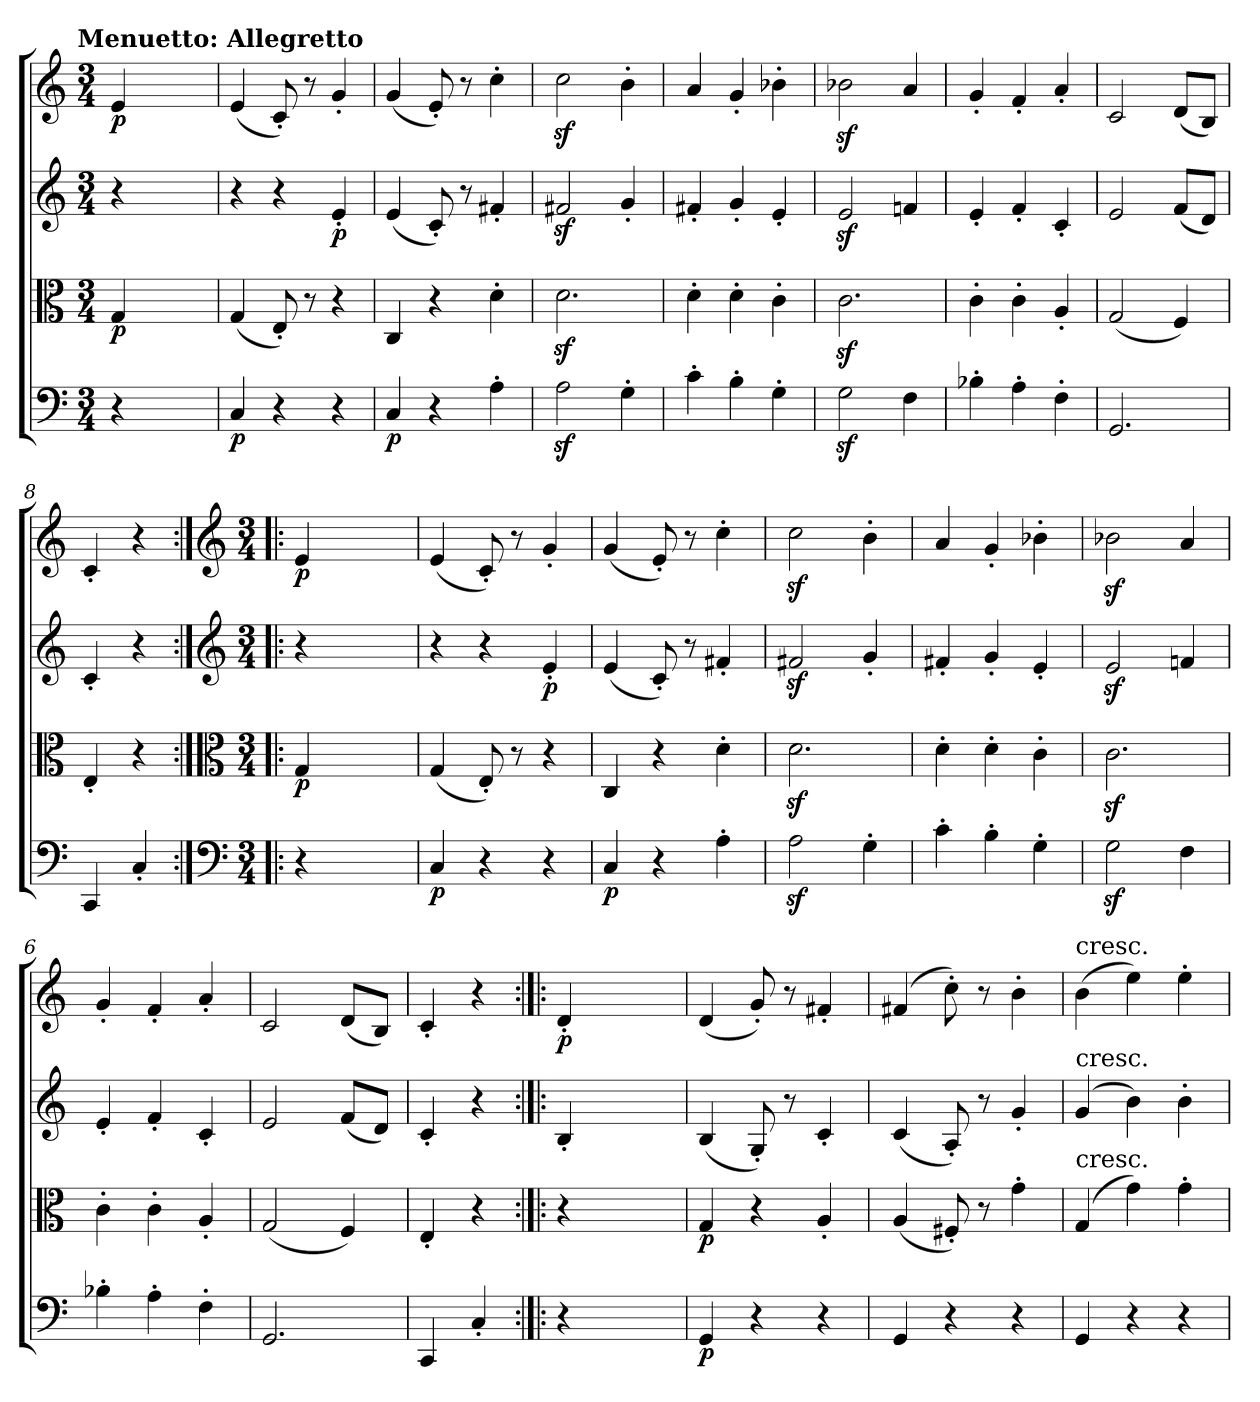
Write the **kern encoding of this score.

**kern	**dynam	**kern	**dynam	**kern	**dynam	**kern	**dynam
*part4	*part4	*part3	*part3	*part2	*part2	*part1	*part1
*staff4	*staff4	*staff3	*staff3	*staff2	*staff2	*staff1	*staff1
*clefF4	*	*clefC3	*	*clefG2	*	*clefG2	*
*k[]	*	*k[]	*	*k[]	*	*k[]	*
*C:	*	*C:	*	*C:	*	*C:	*
!!LO:TX:omd:t=Menuetto&colon; Allegretto
*M3/4	*	*M3/4	*	*M3/4	*	*M3/4	*
*MM108	*	*MM108	*	*MM108	*	*MM108	*
=	=	=	=	=	=	=	=
4r	.	4G/	p	4r	.	4e/	p
2ryy	.	2ryy	.	2ryy	.	2ryy	.
=1	=1	=1	=1	=1	=1	=1	=1
4C/	p	(4G/	.	4r	.	(4e/	.
4r	.	8E'/)	.	4r	.	8c'/)	.
.	.	8r	.	.	.	8r	.
4r	.	4r	.	4e'/	p	4g'/	.
=2	=2	=2	=2	=2	=2	=2	=2
4C/	p	4C/	.	(4e/	.	(4g/	.
4r	.	4r	.	8c'/)	.	8e'/)	.
.	.	.	.	8r	.	8r	.
4A'\	.	4d'\	.	4f#X'/	.	4cc'\	.
=3	=3	=3	=3	=3	=3	=3	=3
2Az\	.	2.dz\	.	2f#Xz/	.	2ccz\	.
4G'\	.	.	.	4g'/	.	4b'\	.
=4	=4	=4	=4	=4	=4	=4	=4
4c'\	.	4d'\	.	4f#X'/	.	4a/	.
4B'\	.	4d'\	.	4g'/	.	4g'/	.
4G'\	.	4c'\	.	4e'/	.	4b-X'\	.
=5	=5	=5	=5	=5	=5	=5	=5
2Gz\	.	2.cz\	.	2ez/	.	2b-Xz\	.
4F\	.	.	.	4fn/	.	4a/	.
=6	=6	=6	=6	=6	=6	=6	=6
4B-X'\	.	4c'\	.	4e'/	.	4g'/	.
4A'\	.	4c'\	.	4f'/	.	4f'/	.
4F'\	.	4A'/	.	4c'/	.	4a'/	.
=7	=7	=7	=7	=7	=7	=7	=7
2.GG/	.	(2G/	.	2e/	.	2c/	.
.	.	4F/)	.	(8f/L	.	(8d/L	.
.	.	.	.	8d/J)	.	8B/J)	.
=8	=8	=8	=8	=8	=8	=8	=8
4CC/	.	4E'/	.	4c'/	.	4c'/	.
4C'/	.	4r	.	4r	.	4r	.
=:|!|:	=:|!|:	=:|!|:	=:|!|:	=:|!|:	=:|!|:	=:|!|:	=:|!|:
*clefF4	*	*clefC3	*	*clefG2	*	*clefG2	*
*k[]	*	*k[]	*	*k[]	*	*k[]	*
*C:	*	*C:	*	*C:	*	*C:	*
*M3/4	*	*M3/4	*	*M3/4	*	*M3/4	*
4r	.	4G/	p	4r	.	4e/	p
2ryy	.	2ryy	.	2ryy	.	2ryy	.
=1	=1	=1	=1	=1	=1	=1	=1
4C/	p	(4G/	.	4r	.	(4e/	.
4r	.	8E'/)	.	4r	.	8c'/)	.
.	.	8r	.	.	.	8r	.
4r	.	4r	.	4e'/	p	4g'/	.
=2	=2	=2	=2	=2	=2	=2	=2
4C/	p	4C/	.	(4e/	.	(4g/	.
4r	.	4r	.	8c'/)	.	8e'/)	.
.	.	.	.	8r	.	8r	.
4A'\	.	4d'\	.	4f#X'/	.	4cc'\	.
=3	=3	=3	=3	=3	=3	=3	=3
2Az\	.	2.dz\	.	2f#Xz/	.	2ccz\	.
4G'\	.	.	.	4g'/	.	4b'\	.
=4	=4	=4	=4	=4	=4	=4	=4
4c'\	.	4d'\	.	4f#X'/	.	4a/	.
4B'\	.	4d'\	.	4g'/	.	4g'/	.
4G'\	.	4c'\	.	4e'/	.	4b-X'\	.
=5	=5	=5	=5	=5	=5	=5	=5
2Gz\	.	2.cz\	.	2ez/	.	2b-Xz\	.
4F\	.	.	.	4fn/	.	4a/	.
=6	=6	=6	=6	=6	=6	=6	=6
4B-X'\	.	4c'\	.	4e'/	.	4g'/	.
4A'\	.	4c'\	.	4f'/	.	4f'/	.
4F'\	.	4A'/	.	4c'/	.	4a'/	.
=7	=7	=7	=7	=7	=7	=7	=7
2.GG/	.	(2G/	.	2e/	.	2c/	.
.	.	4F/)	.	(8f/L	.	(8d/L	.
.	.	.	.	8d/J)	.	8B/J)	.
=8	=8	=8	=8	=8	=8	=8	=8
4CC/	.	4E'/	.	4c'/	.	4c'/	.
4C'/	.	4r	.	4r	.	4r	.
=:|!|:	=:|!|:	=:|!|:	=:|!|:	=:|!|:	=:|!|:	=:|!|:	=:|!|:
4r	.	4r	.	4B'/	.	4d'/	p
2ryy	.	2ryy	.	2ryy	.	2ryy	.
=9	=9	=9	=9	=9	=9	=9	=9
4GG/	p	4G/	p	(4B/	.	(4d/	.
4r	.	4r	.	8G'/)	.	8g'/)	.
.	.	.	.	8r	.	8r	.
4r	.	4A'/	.	4c'/	.	4f#X'/	.
=10	=10	=10	=10	=10	=10	=10	=10
4GG/	.	(4A/	.	(4c/	.	(4f#X/	.
4r	.	8F#X'/)	.	8A'/)	.	8cc'\)	.
.	.	8r	.	8r	.	8r	.
4r	.	4g'\	.	4g'/	.	4b'\	.
=11	=11	=11	=11	=11	=11	=11	=11
!	!	!	!	!	!	!LO:TX:t=cresc.	!
!	!	!	!	!LO:TX:t=cresc.	!	!	!
!	!	!LO:TX:t=cresc.	!	!	!	!	!
4GG/	.	(4G/	.	(4g/	.	(4b\	.
4r	.	4g\)	.	4b\)	.	4ee\)	.
4r	.	4g'\	.	4b'\	.	4ee'\	.
=	=	=	=	=	=	=	=
*-	*-	*-	*-	*-	*-	*-	*-
